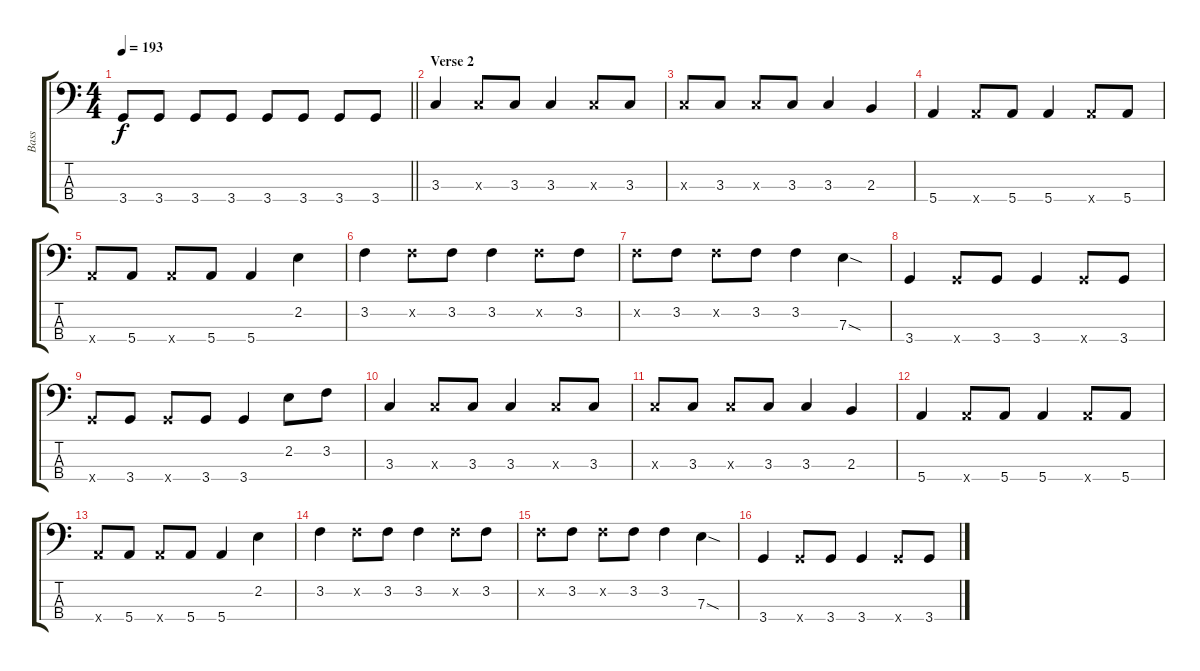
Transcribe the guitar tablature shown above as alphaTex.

\track ("Bass" "Bass") {instrument electricbasspick}
\staff {score tabs}
\tuning (G2 D2 A1 E1) {hide}
\ts (4 4)
\tempo 193
\clef f4
\barLineRight lightlight
\ks c
3.4{t}.8{dy f} 3.4.8 3.4.8 3.4.8 3.4.8 3.4.8 3.4.8 3.4.8 |
\section ("" "Verse 2")
3.3.4 3.3{x}.8 3.3.8 3.3.4 3.3{x}.8 3.3.8 |
3.3{x}.8 3.3.8 3.3{x}.8 3.3.8 3.3.4 2.3.4 |
5.4.4 5.4{x}.8 5.4.8 5.4.4 5.4{x}.8 5.4.8 |
5.4{x}.8 5.4.8 5.4{x}.8 5.4.8 5.4.4 2.2.4 |
3.2.4 3.2{x}.8 3.2.8 3.2.4 3.2{x}.8 3.2.8 |
3.2{x}.8 3.2.8 3.2{x}.8 3.2.8 3.2.4 7.3{sod}.4 |
3.4.4 3.4{x}.8 3.4.8 3.4.4 3.4{x}.8 3.4.8 |
3.4{x}.8 3.4.8 3.4{x}.8 3.4.8 3.4.4 2.2.8 3.2.8 |
3.3.4 3.3{x}.8 3.3.8 3.3.4 3.3{x}.8 3.3.8 |
3.3{x}.8 3.3.8 3.3{x}.8 3.3.8 3.3.4 2.3.4 |
5.4.4 5.4{x}.8 5.4.8 5.4.4 5.4{x}.8 5.4.8 |
5.4{x}.8 5.4.8 5.4{x}.8 5.4.8 5.4.4 2.2.4 |
3.2.4 3.2{x}.8 3.2.8 3.2.4 3.2{x}.8 3.2.8 |
3.2{x}.8 3.2.8 3.2{x}.8 3.2.8 3.2.4 7.3{sod}.4 |
3.4.4 3.4{x}.8 3.4.8 3.4.4 3.4{x}.8 3.4.8
